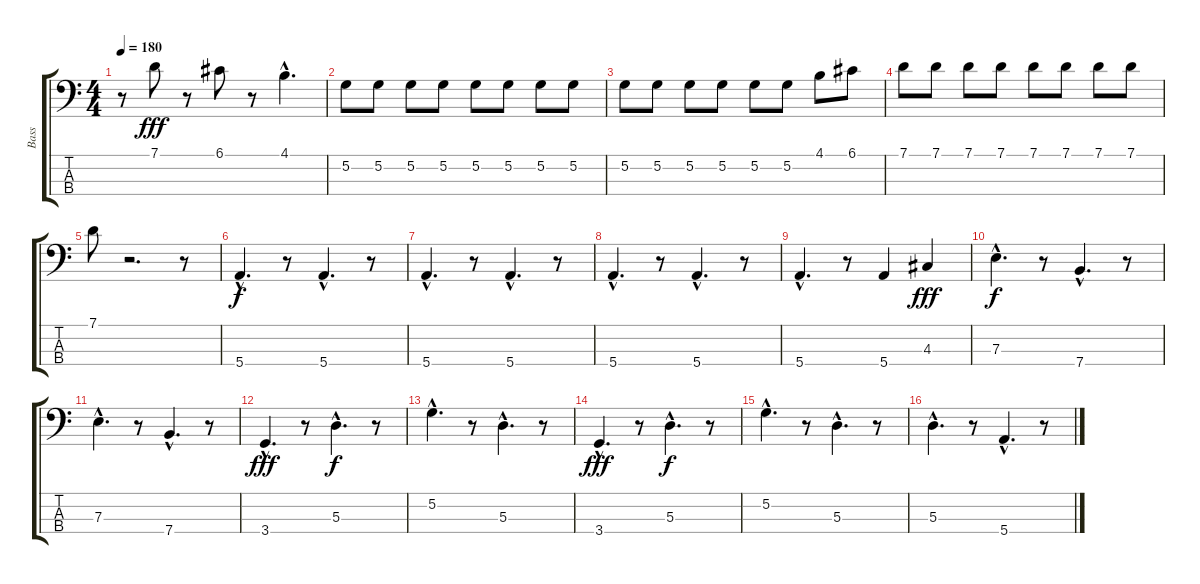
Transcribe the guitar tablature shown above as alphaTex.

\track ("Bass" "Bass") {instrument electricbasspick}
\staff {score tabs}
\tuning (G2 D2 A1 E1) {hide}
\ts (4 4)
\tempo 180
\clef f4
\ks c
r.8{dy fff} 7.1.8 r.8 6.1.8 r.8 4.1{hac}.4{d} |
5.2.8 5.2.8 5.2.8 5.2.8 5.2.8 5.2.8 5.2.8 5.2.8 |
5.2.8 5.2.8 5.2.8 5.2.8 5.2.8 5.2.8 4.1.8 6.1.8 |
7.1.8 7.1.8 7.1.8 7.1.8 7.1.8 7.1.8 7.1.8 7.1.8 |
7.1.8 r.2{d} r.8 |
5.4{hac}.4{d dy f} r.8 5.4{hac}.4{d} r.8 |
5.4{hac}.4{d} r.8 5.4{hac}.4{d} r.8 |
5.4{hac}.4{d} r.8 5.4{hac}.4{d} r.8 |
5.4{hac}.4{d} r.8 5.4.4 4.3.4{dy fff} |
7.3{hac}.4{d dy f} r.8 7.4{hac}.4{d} r.8 |
7.3{hac}.4{d} r.8 7.4{hac}.4{d} r.8 |
3.4{hac}.4{d dy fff} r.8 5.3{hac}.4{d dy f} r.8 |
5.2{hac}.4{d} r.8 5.3{hac}.4{d} r.8 |
3.4{hac}.4{d dy fff} r.8 5.3{hac}.4{d dy f} r.8 |
5.2{hac}.4{d} r.8 5.3{hac}.4{d} r.8 |
5.3{hac}.4{d} r.8 5.4{hac}.4{d} r.8
